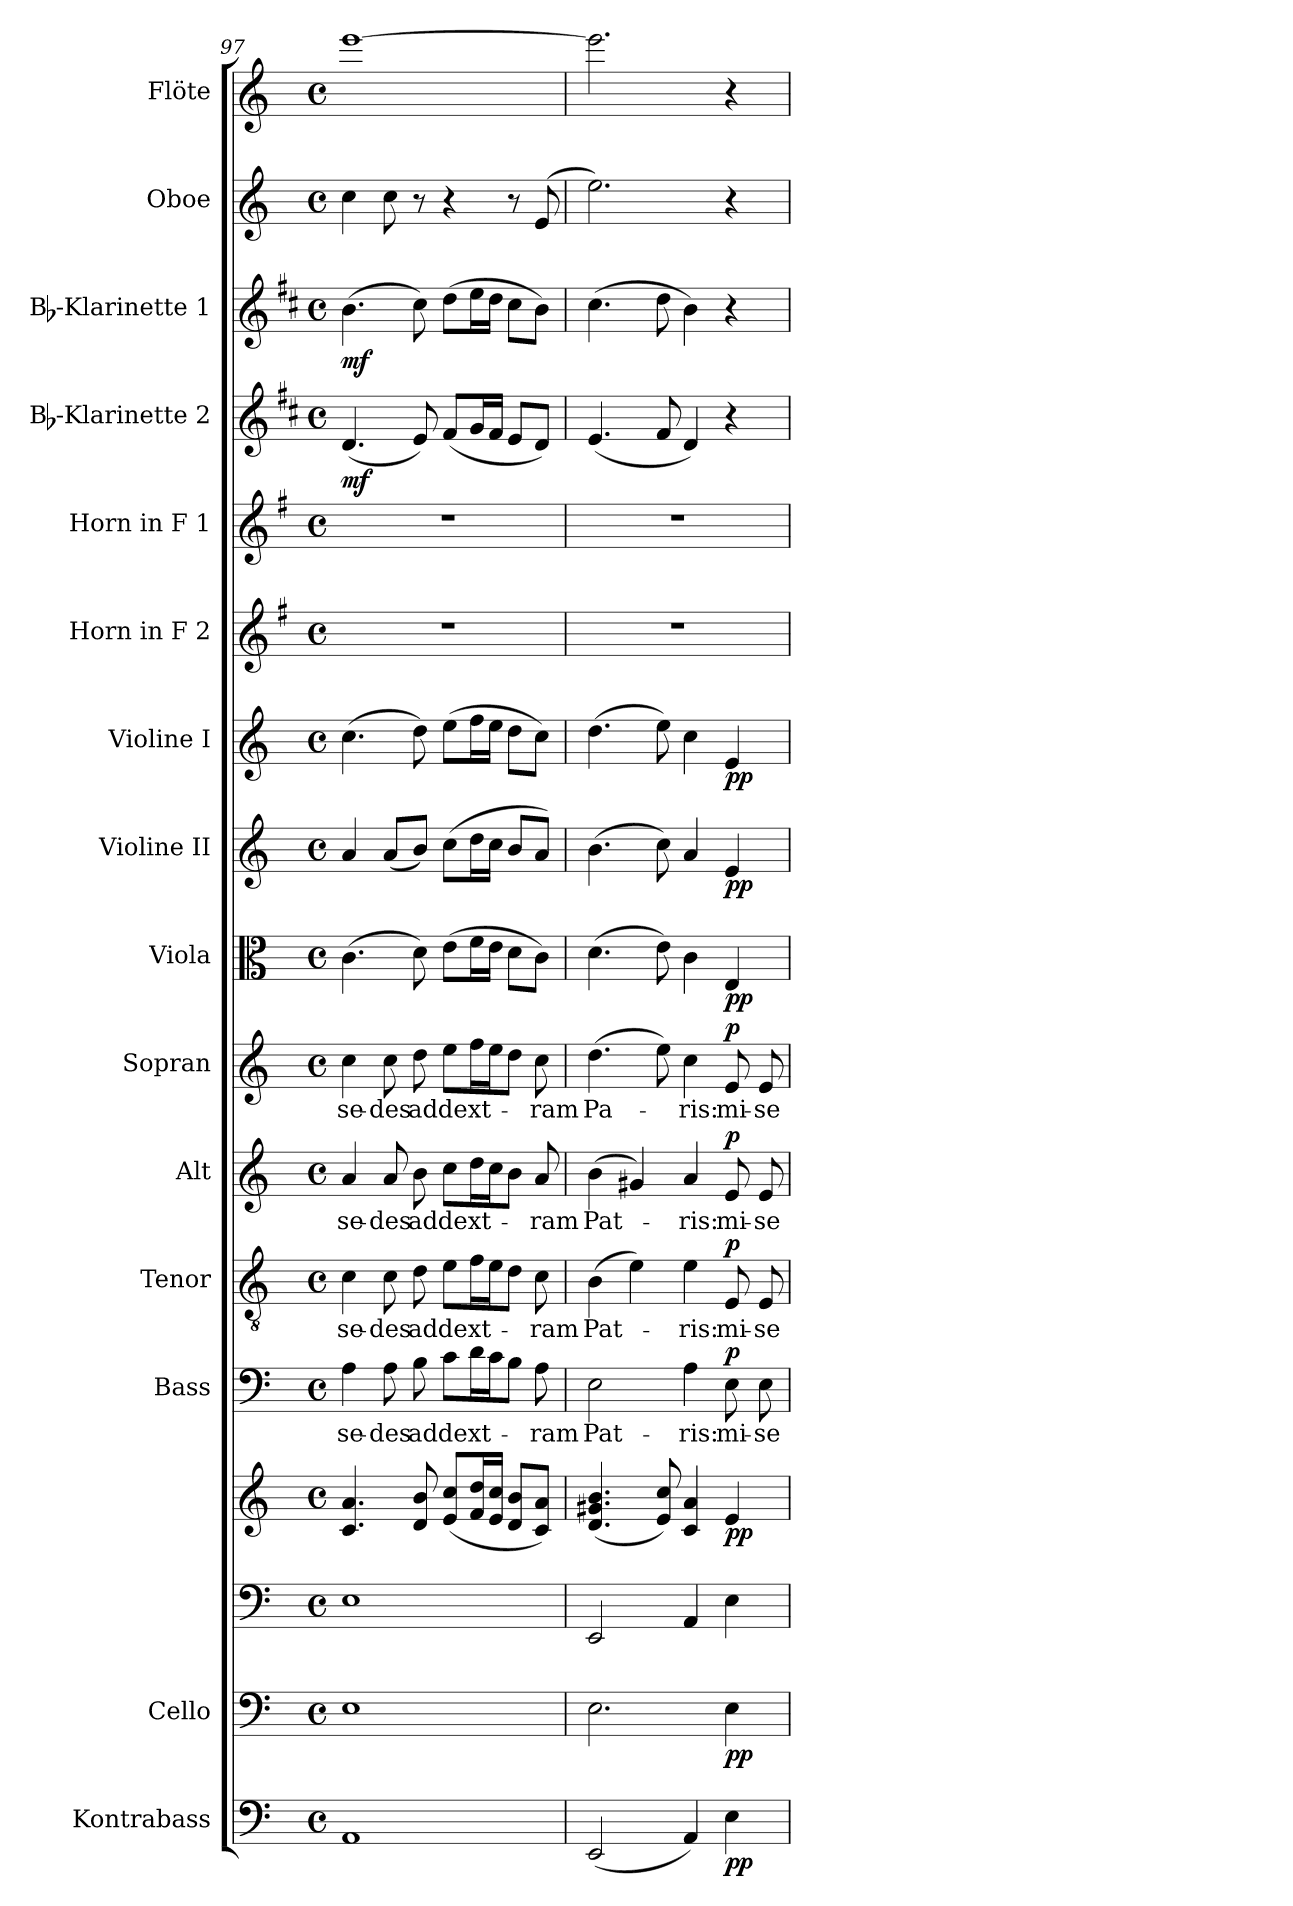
**kern	**dynam	**kern	**dynam	**kern	**kern	**dynam	**kern	**text	**dynam	**kern	**text	**dynam	**kern	**text	**dynam	**kern	**text	**dynam	**kern	**dynam	**kern	**dynam	**kern	**dynam	**kern	**kern	**kern	**dynam	**kern	**dynam	**kern	**kern
*part16	*part16	*part15	*part15	*part14	*part14	*part14	*part13	*part13	*part13	*part12	*part12	*part12	*part11	*part11	*part11	*part10	*part10	*part10	*part9	*part9	*part8	*part8	*part7	*part7	*part6	*part5	*part4	*part4	*part3	*part3	*part2	*part1
*staff17	*staff17	*staff16	*staff16	*staff15	*staff14	*staff14/15	*staff13	*staff13	*staff13	*staff12	*staff12	*staff12	*staff11	*staff11	*staff11	*staff10	*staff10	*staff10	*staff9	*staff9	*staff8	*staff8	*staff7	*staff7	*staff6	*staff5	*staff4	*staff4	*staff3	*staff3	*staff2	*staff1
*I"Kontrabass	*	*I"Cello	*	*	*	*	*I"Bass	*	*	*I"Tenor	*	*	*I"Alt	*	*	*I"Sopran	*	*	*I"Viola	*	*I"Violine II	*	*I"Violine I	*	*I"Horn in F 2	*I"Horn in F 1	*I"Bb-Klarinette 2	*	*I"Bb-Klarinette 1	*	*I"Oboe	*I"Flöte
*I'Kb.	*	*	*	*	*	*	*I'B.	*	*	*I'T.	*	*	*I'A.	*	*	*I'S.	*	*	*I'Vla.	*	*I'Vl. II	*	*I'Vl. I	*	*	*	*I'Bb Kl. 2	*	*I'Bb Kl. 1	*	*I'Ob.	*I'Fl.
!!LO:PB:g=z
*clefF4	*	*clefF4	*	*clefF4	*clefG2	*	*clefF4	*	*	*clefGv2	*	*	*clefG2	*	*	*clefG2	*	*	*clefC3	*	*clefG2	*	*clefG2	*	*clefG2	*clefG2	*clefG2	*	*clefG2	*	*clefG2	*clefG2
*ITrd7c12	*	*	*	*	*	*	*	*	*	*	*	*	*	*	*	*	*	*	*	*	*	*	*	*	*ITrd4c7	*ITrd4c7	*ITrd1c2	*	*ITrd1c2	*	*	*
*k[]	*	*k[]	*	*k[]	*k[]	*	*k[]	*	*	*k[]	*	*	*k[]	*	*	*k[]	*	*	*k[]	*	*k[]	*	*k[]	*	*k[]	*k[]	*k[]	*	*k[]	*	*k[]	*k[]
*C:	*	*C:	*	*C:	*C:	*	*C:	*	*	*C:	*	*	*C:	*	*	*C:	*	*	*C:	*	*C:	*	*C:	*	*C:	*C:	*C:	*	*C:	*	*C:	*C:
*M4/4	*	*M4/4	*	*M4/4	*M4/4	*	*M4/4	*	*	*M4/4	*	*	*M4/4	*	*	*M4/4	*	*	*M4/4	*	*M4/4	*	*M4/4	*	*M4/4	*M4/4	*M4/4	*	*M4/4	*	*M4/4	*M4/4
*met(c)	*	*met(c)	*	*met(c)	*met(c)	*	*met(c)	*	*	*met(c)	*	*	*met(c)	*	*	*met(c)	*	*	*met(c)	*	*met(c)	*	*met(c)	*	*met(c)	*met(c)	*met(c)	*	*met(c)	*	*met(c)	*met(c)
=97	=97	=97	=97	=97	=97	=97	=97	=97	=97	=97	=97	=97	=97	=97	=97	=97	=97	=97	=97	=97	=97	=97	=97	=97	=97	=97	=97	=97	=97	=97	=97	=97
!	!	!	!	!	!	!	!	!LO:LY:b	!	!	!LO:LY:b	!	!	!LO:LY:b	!	!	!LO:LY:b	!	!	!	!	!	!	!	!	!	!	!LO:DY:b	!	!LO:DY:b	!	!
1AAA	.	1E	.	1E	4.c/ 4.a/	.	4A\	se-	.	4c\	se-	.	4a/	se-	.	4cc\	se-	.	(>4.c\	.	4a/	.	(>4.cc\	.	1r	1r	(<4.c/	mf	(>4.a\	mf	4cc\	[1eee
!	!	!	!	!	!	!	!	!LO:LY:b	!	!	!LO:LY:b	!	!	!LO:LY:b	!	!	!LO:LY:b	!	!	!	!	!	!	!	!	!	!	!	!	!	!	!
.	.	.	.	.	.	.	8A\	-des	.	8c\	-des	.	8a/	-des	.	8cc\	-des	.	.	.	(<8a/L	.	.	.	.	.	.	.	.	.	8cc\	.
!	!	!	!	!	!	!	!	!LO:LY:b	!	!	!LO:LY:b	!	!	!LO:LY:b	!	!	!LO:LY:b	!	!	!	!	!	!	!	!	!	!	!	!	!	!	!
.	.	.	.	.	8d/ 8b/	.	8B\	ad	.	8d\	ad	.	8b\	ad	.	8dd\	ad	.	8d\)	.	8b/J)	.	8dd\)	.	.	.	8d/)	.	8b\)	.	8r	.
!	!	!	!	!	!	!	!	!LO:LY:b	!	!	!LO:LY:b	!	!	!LO:LY:b	!	!	!LO:LY:b	!	!	!	!	!	!	!	!	!	!	!	!	!	!	!
.	.	.	.	.	(<8e/ 8cc/L	.	8c\L	dext-	.	8e\L	dext-	.	8cc\L	dext-	.	8ee\L	dext-	.	(>8e\L	.	(>8cc\L	.	(>8ee\L	.	.	.	(<8e/L	.	(>8cc\L	.	4r	.
.	.	.	.	.	16f/ 16dd/L	.	16d\L	.	.	16f\L	.	.	16dd\L	.	.	16ff\L	.	.	16f\L	.	16dd\L	.	16ff\L	.	.	.	16f/L	.	16dd\L	.	.	.
.	.	.	.	.	16e/ 16cc/JJ	.	16c\J	.	.	16e\J	.	.	16cc\J	.	.	16ee\J	.	.	16e\JJ	.	16cc\JJ	.	16ee\JJ	.	.	.	16e/JJ	.	16cc\JJ	.	.	.
.	.	.	.	.	8d/ 8b/L	.	8B\J	.	.	8d\J	.	.	8b\J	.	.	8dd\J	.	.	8d\L	.	8b/L	.	8dd\L	.	.	.	8d/L	.	8b\L	.	8r	.
!	!	!	!	!	!	!	!	!LO:LY:b	!	!	!LO:LY:b	!	!	!LO:LY:b	!	!	!LO:LY:b	!	!	!	!	!	!	!	!	!	!	!	!	!	!	!
.	.	.	.	.	8c/ 8a/J)	.	8A\	-ram	.	8c\	-ram	.	8a/	-ram	.	8cc\	-ram	.	8c\J)	.	8a/J)	.	8cc\J)	.	.	.	8c/J)	.	8a\J)	.	(8e/	.
=98	=98	=98	=98	=98	=98	=98	=98	=98	=98	=98	=98	=98	=98	=98	=98	=98	=98	=98	=98	=98	=98	=98	=98	=98	=98	=98	=98	=98	=98	=98	=98	=98
!	!	!	!	!	!	!	!	!LO:LY:b	!	!	!LO:LY:b	!	!	!LO:LY:b	!	!	!LO:LY:b	!	!	!	!	!	!	!	!	!	!	!	!	!	!	!
(<2EEE/	.	2.E\	.	2EE/	(<4.d/ 4.g#X/ 4.b/	.	2E\	Pat-	.	(>4B\	Pat-	.	(>4b\	Pat-	.	(>4.dd\	Pa-	.	(>4.d\	.	(>4.b\	.	(>4.dd\	.	1r	1r	(<4.d/	.	(>4.b\	.	2.ee\)	2.eee\]
.	.	.	.	.	.	.	.	.	.	4e\)	.	.	4g#X/)	.	.	.	.	.	.	.	.	.	.	.	.	.	.	.	.	.	.	.
.	.	.	.	.	8e/ 8cc/)	.	.	.	.	.	.	.	.	.	.	8ee\)	.	.	8e\)	.	8cc\)	.	8ee\)	.	.	.	8e/	.	8cc\	.	.	.
!	!	!	!	!	!	!	!	!LO:LY:b	!	!	!LO:LY:b	!	!	!LO:LY:b	!	!	!LO:LY:b	!	!	!	!	!	!	!	!	!	!	!	!	!	!	!
4AAA/)	.	.	.	4AA/	4c/ 4a/	.	4A\	-ris:	.	4e\	-ris:	.	4a/	-ris:	.	4cc\	-ris:	.	4c\	.	4a/	.	4cc\	.	.	.	4c/)	.	4a\)	.	.	.
!	!LO:DY:b	!	!LO:DY:b	!	!	!LO:DY:b	!	!LO:LY:b	!LO:DY:a	!	!LO:LY:b	!LO:DY:a	!	!LO:LY:b	!LO:DY:a	!	!LO:LY:b	!LO:DY:a	!	!LO:DY:b	!	!LO:DY:b	!	!LO:DY:b	!	!	!	!	!	!	!	!
4EE\	pp	4E\	pp	4E\	4e/	pp	8E\	mi-	p	8E/	mi-	p	8e/	mi-	p	8e/	mi-	p	4E/	pp	4e/	pp	4e/	pp	.	.	4r	.	4r	.	4r	4r
!	!	!	!	!	!	!	!	!LO:LY:b	!	!	!LO:LY:b	!	!	!LO:LY:b	!	!	!LO:LY:b	!	!	!	!	!	!	!	!	!	!	!	!	!	!	!
.	.	.	.	.	.	.	8E\	-se-	.	8E/	-se-	.	8e/	-se-	.	8e/	-se-	.	.	.	.	.	.	.	.	.	.	.	.	.	.	.
=	=	=	=	=	=	=	=	=	=	=	=	=	=	=	=	=	=	=	=	=	=	=	=	=	=	=	=	=	=	=	=	=
*-	*-	*-	*-	*-	*-	*-	*-	*-	*-	*-	*-	*-	*-	*-	*-	*-	*-	*-	*-	*-	*-	*-	*-	*-	*-	*-	*-	*-	*-	*-	*-	*-
